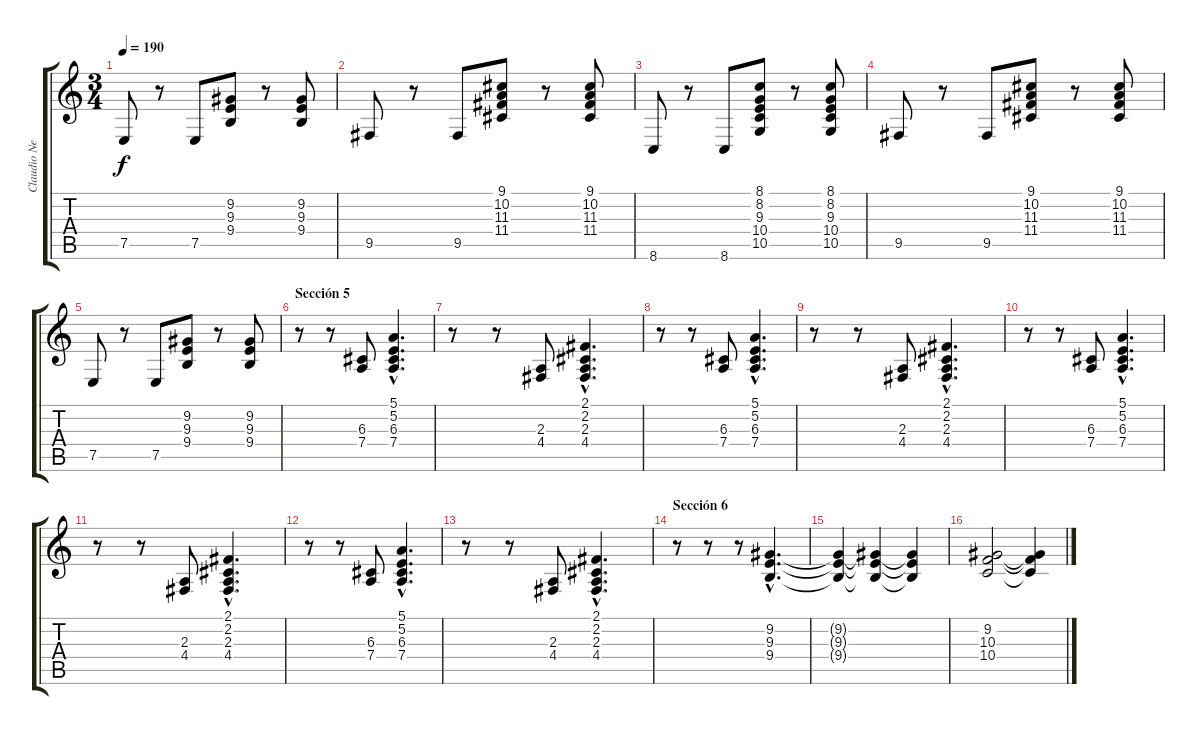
\track ("Claudio Nervi" "Claudio Ne") {instrument drawbarorgan}
\staff {score tabs}
\tuning (E4 B3 G3 D3 A2 E2) {hide}
\ts (3 4)
\tempo 190
\clef g2
\ks c
7.5.8{dy f} r.8 7.5.8 (9.2 9.3 9.4).8 r.8 (9.2 9.3 9.4).8 |
9.5.8 r.8 9.5.8 (9.1 10.2 11.3 11.4).8 r.8 (9.1 10.2 11.3 11.4).8 |
8.6.8 r.8 8.6.8 (8.1 8.2 9.3 10.4 10.5).8 r.8 (8.1 8.2 9.3 10.4 10.5).8 |
9.5.8 r.8 9.5.8 (9.1 10.2 11.3 11.4).8 r.8 (9.1 10.2 11.3 11.4).8 |
7.5.8 r.8 7.5.8 (9.2 9.3 9.4).8 r.8 (9.2 9.3 9.4).8 |
\section ("" "Sección 5")
r.8 r.8 (6.3 7.4).8 (5.1{hac} 5.2{hac} 6.3{hac} 7.4{hac}).4{d} |
r.8 r.8 (2.3 4.4).8 (2.1{hac} 2.2{hac} 2.3{hac} 4.4{hac}).4{d} |
r.8 r.8 (6.3 7.4).8 (5.1{hac} 5.2{hac} 6.3{hac} 7.4{hac}).4{d} |
r.8 r.8 (2.3 4.4).8 (2.1{hac} 2.2{hac} 2.3{hac} 4.4{hac}).4{d} |
r.8 r.8 (6.3 7.4).8 (5.1{hac} 5.2{hac} 6.3{hac} 7.4{hac}).4{d} |
r.8 r.8 (2.3 4.4).8 (2.1{hac} 2.2{hac} 2.3{hac} 4.4{hac}).4{d} |
r.8 r.8 (6.3 7.4).8 (5.1{hac} 5.2{hac} 6.3{hac} 7.4{hac}).4{d} |
r.8 r.8 (2.3 4.4).8 (2.1{hac} 2.2{hac} 2.3{hac} 4.4{hac}).4{d} |
\section ("" "Sección 6")
r.8 r.8 r.8 (9.2{hac} 9.3{hac} 9.4{hac}).4{d} |
(9.2{t} 9.3{t} 9.4{t}).4 (9.2{t} 9.3{t} 9.4{t}).4 (9.2{t} 9.3{t} 9.4{t}).4 |
(9.2 10.3 10.4).2 (9.2{t} 10.3{t} 10.4{t}).4
